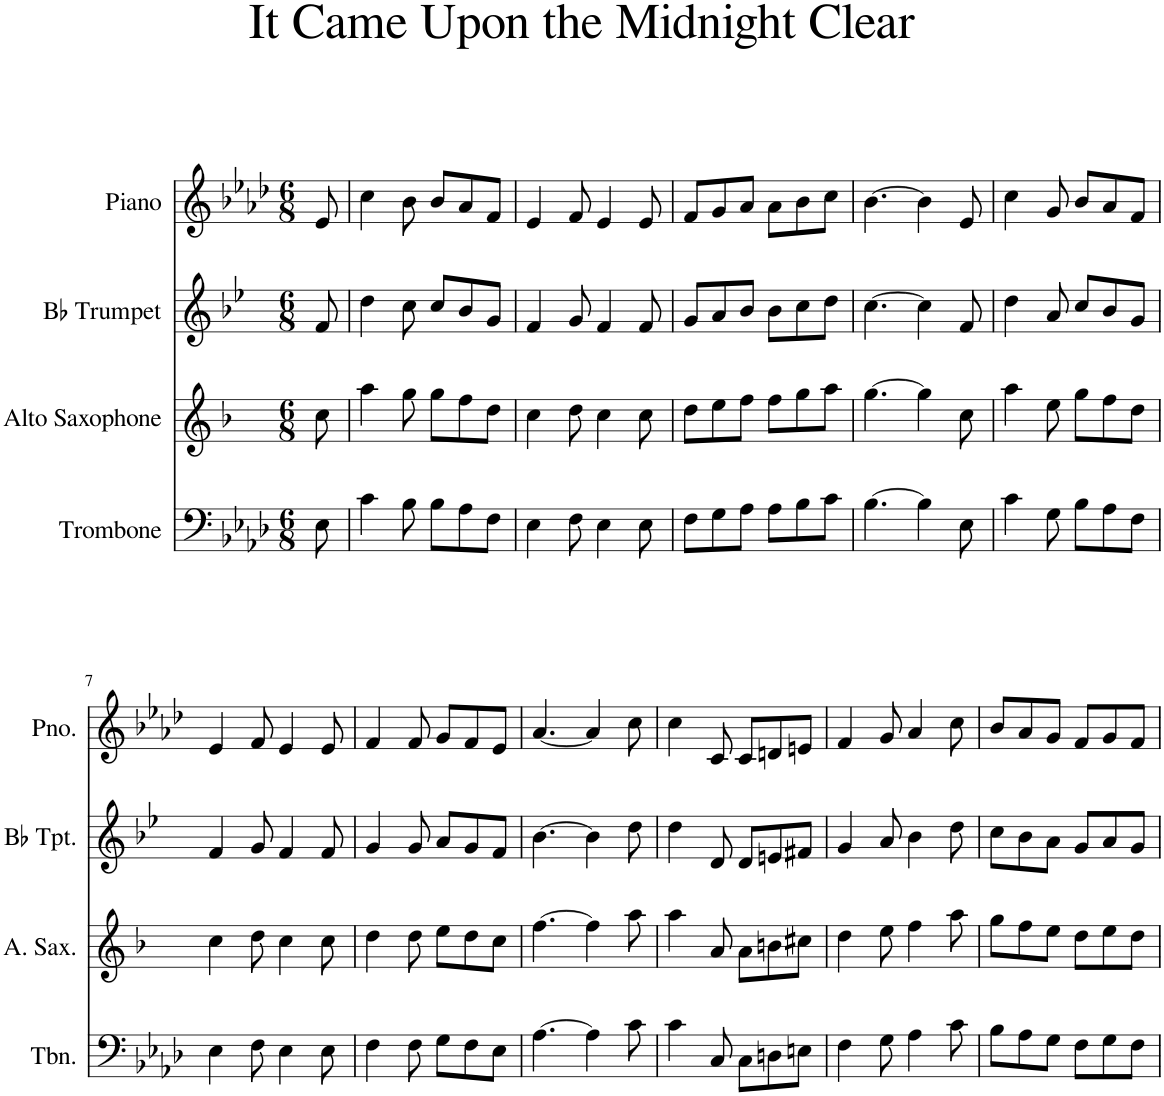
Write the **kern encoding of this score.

**kern	**kern	**kern	**kern
*part4	*part3	*part2	*part1
*staff4	*staff3	*staff2	*staff1
*I"Trombone	*I"Alto Saxophone	*I"Bb Trumpet	*I"Piano
*I'Tbn.	*I'A. Sax.	*I'Bb Tpt.	*I'Pno.
*clefF4	*clefG2	*clefG2	*clefG2
*	*Trd5c9	*Trd1c2	*
*k[b-e-a-d-]	*k[b-]	*k[b-e-]	*k[b-e-a-d-]
*M6/8	*M6/8	*M6/8	*M6/8
=1	=1	=1	=1
8E-\	8cc\	8f/	8e-/
=2	=2	=2	=2
4c\	4aa\	4dd\	4cc\
8B-\	8gg\	8cc\	8b-\
8B-\L	8gg\L	8cc/L	8b-/L
8A-\	8ff\	8b-/	8a-/
8F\J	8dd\J	8g/J	8f/J
=3	=3	=3	=3
4E-\	4cc\	4f/	4e-/
8F\	8dd\	8g/	8f/
4E-\	4cc\	4f/	4e-/
8E-\	8cc\	8f/	8e-/
=4	=4	=4	=4
8F\L	8dd\L	8g/L	8f/L
8G\	8ee\	8a/	8g/
8A-\J	8ff\J	8b-/J	8a-/J
8A-\L	8ff\L	8b-\L	8a-\L
8B-\	8gg\	8cc\	8b-\
8c\J	8aa\J	8dd\J	8cc\J
=5	=5	=5	=5
[4.B-\	[4.gg\	[4.cc\	[4.b-\
4B-\]	4gg\]	4cc\]	4b-\]
8E-\	8cc\	8f/	8e-/
=6	=6	=6	=6
4c\	4aa\	4dd\	4cc\
8G\	8ee\	8a/	8g/
8B-\L	8gg\L	8cc/L	8b-/L
8A-\	8ff\	8b-/	8a-/
8F\J	8dd\J	8g/J	8f/J
!!LO:LB:g=z
=7	=7	=7	=7
4E-\	4cc\	4f/	4e-/
8F\	8dd\	8g/	8f/
4E-\	4cc\	4f/	4e-/
8E-\	8cc\	8f/	8e-/
=8	=8	=8	=8
4F\	4dd\	4g/	4f/
8F\	8dd\	8g/	8f/
8G\L	8ee\L	8a/L	8g/L
8F\	8dd\	8g/	8f/
8E-\J	8cc\J	8f/J	8e-/J
=9	=9	=9	=9
[4.A-\	[4.ff\	[4.b-\	[4.a-/
4A-\]	4ff\]	4b-\]	4a-/]
8c\	8aa\	8dd\	8cc\
=10	=10	=10	=10
4c\	4aa\	4dd\	4cc\
8C/	8a/	8d/	8c/
8C\L	8a\L	8d/L	8c/L
8Dn\	8bn\	8en/	8dn/
8En\J	8cc#X\J	8f#X/J	8en/J
=11	=11	=11	=11
4F\	4dd\	4g/	4f/
8G\	8ee\	8a/	8g/
4A-\	4ff\	4b-\	4a-/
8c\	8aa\	8dd\	8cc\
=12	=12	=12	=12
8B-\L	8gg\L	8cc\L	8b-/L
8A-\	8ff\	8b-\	8a-/
8G\J	8ee\J	8a\J	8g/J
8F\L	8dd\L	8g/L	8f/L
8G\	8ee\	8a/	8g/
8F\J	8dd\J	8g/J	8f/J
=	=	=	=
*-	*-	*-	*-
